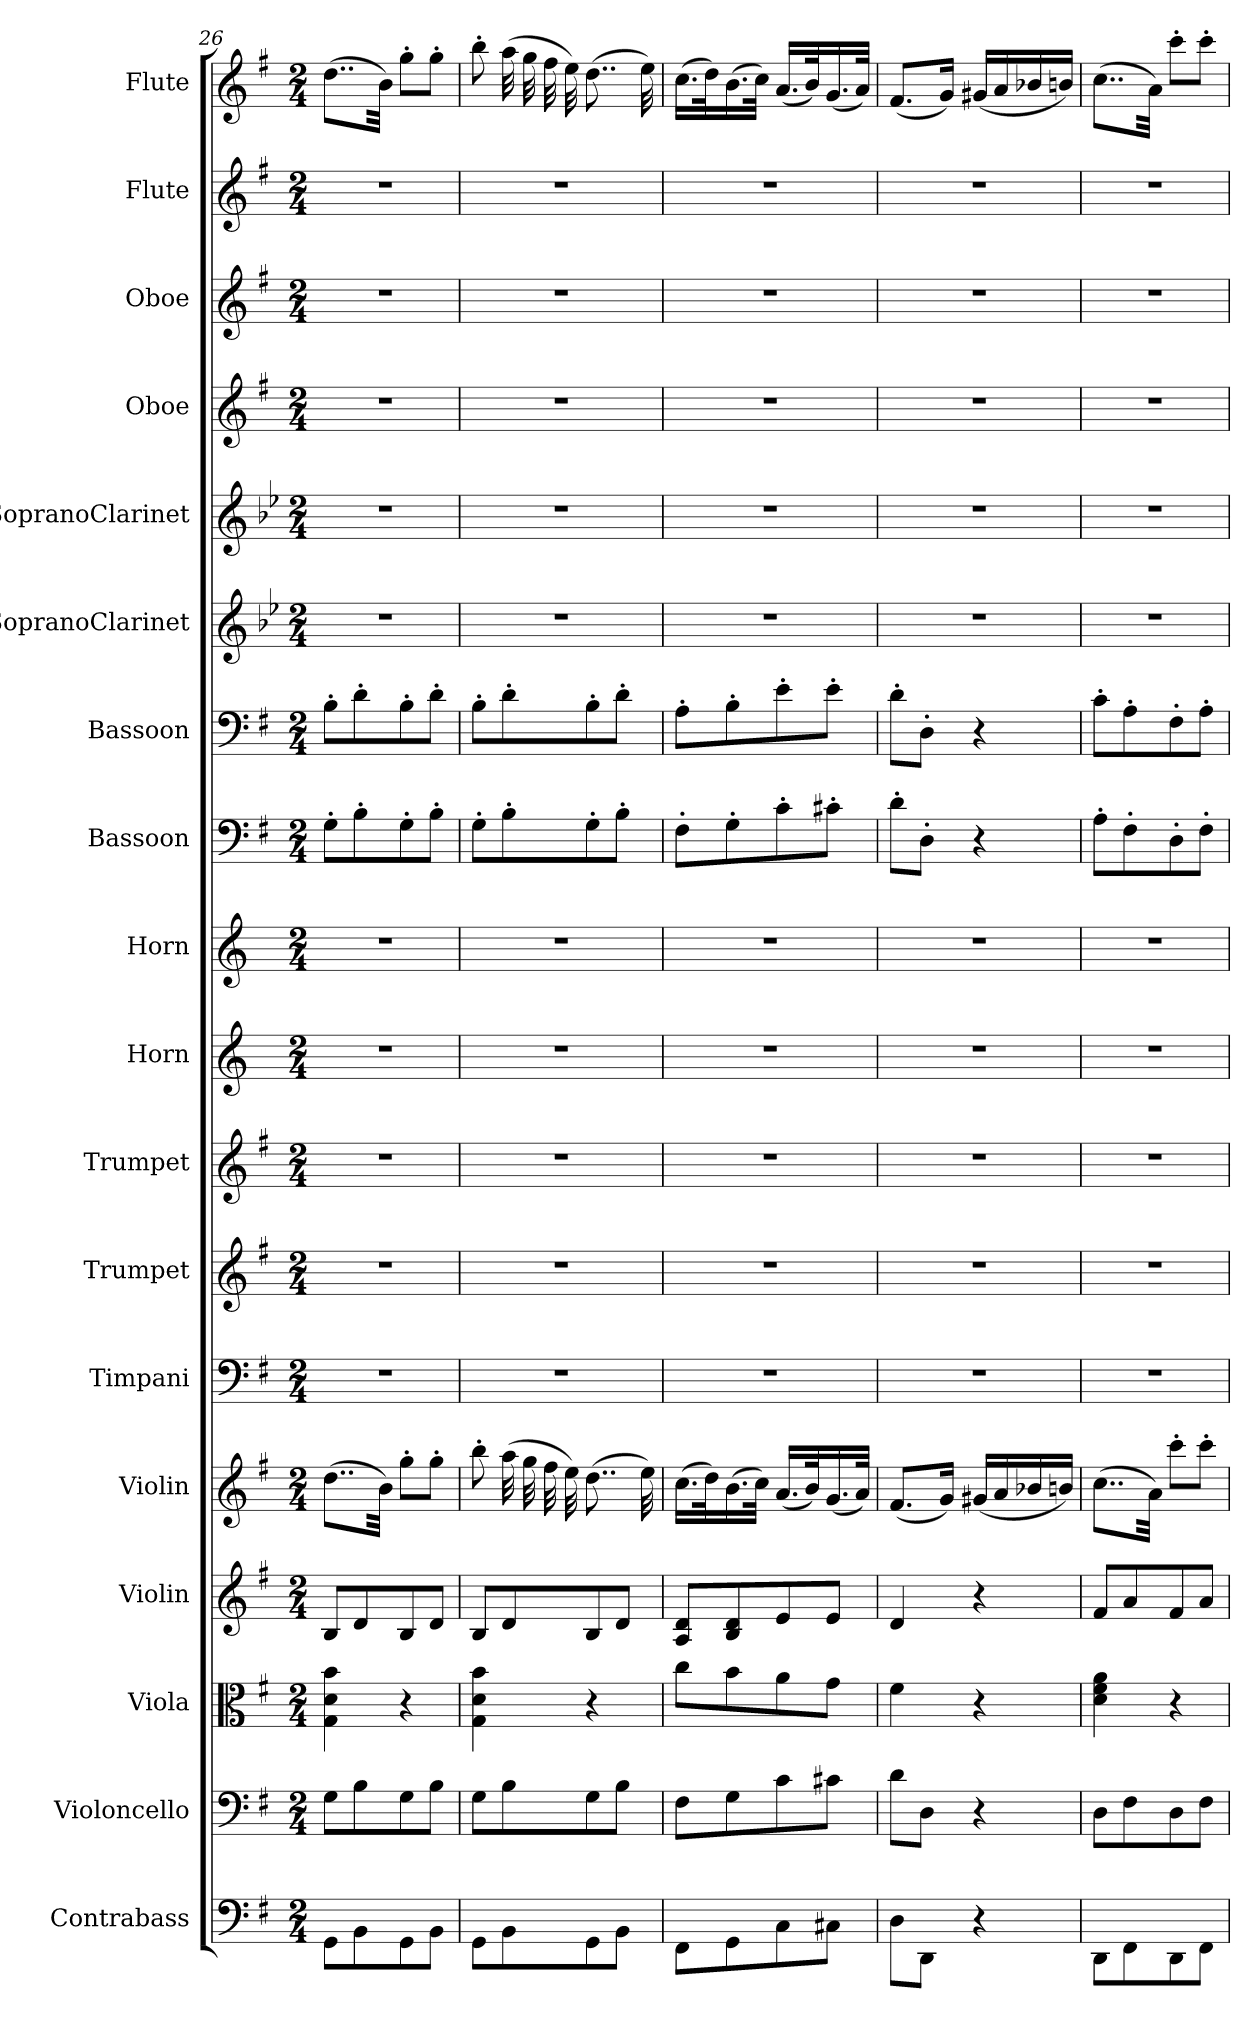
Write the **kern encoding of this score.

**kern	**kern	**kern	**kern	**kern	**kern	**kern	**kern	**kern	**kern	**kern	**kern	**kern	**kern	**kern	**kern	**kern	**kern
*part18	*part17	*part16	*part15	*part14	*part13	*part12	*part11	*part10	*part9	*part8	*part7	*part6	*part5	*part4	*part3	*part2	*part1
*staff18	*staff17	*staff16	*staff15	*staff14	*staff13	*staff12	*staff11	*staff10	*staff9	*staff8	*staff7	*staff6	*staff5	*staff4	*staff3	*staff2	*staff1
*I"Contrabass	*I"Violoncello	*I"Viola	*I"Violin	*I"Violin	*I"Timpani	*I"Trumpet	*I"Trumpet	*I"Horn	*I"Horn	*I"Bassoon	*I"Bassoon	*I"SopranoClarinet	*I"SopranoClarinet	*I"Oboe	*I"Oboe	*I"Flute	*I"Flute
*I'Cb	*I'Vc	*I'Vla	*I'Vln	*I'Vln	*I'Timp	*I'Tpt	*I'Tpt	*I'Hn	*I'Hn	*I'Bsn	*I'Bsn	*	*	*I'Ob	*I'Ob	*I'Fl	*I'Fl
*clefF4	*clefF4	*clefC3	*clefG2	*clefG2	*clefF4	*clefG2	*clefG2	*clefG2	*clefG2	*clefF4	*clefF4	*clefG2	*clefG2	*clefG2	*clefG2	*clefG2	*clefG2
*k[f#]	*k[f#]	*k[f#]	*k[f#]	*k[f#]	*k[f#]	*k[f#]	*k[f#]	*k[]	*k[]	*k[f#]	*k[f#]	*k[b-e-]	*k[b-e-]	*k[f#]	*k[f#]	*k[f#]	*k[f#]
*M2/4	*M2/4	*M2/4	*M2/4	*M2/4	*M2/4	*M2/4	*M2/4	*M2/4	*M2/4	*M2/4	*M2/4	*M2/4	*M2/4	*M2/4	*M2/4	*M2/4	*M2/4
=26	=26	=26	=26	=26	=26	=26	=26	=26	=26	=26	=26	=26	=26	=26	=26	=26	=26
8GG"\L	8G"\L	4G"\ 4d"\ 4b"\	8B"/L	(8..dd\L	2r	2r	2r	2r	2r	8G'\L	8B'\L	2r	2r	2r	2r	2r	(8..dd\L
8BB"\	8B"\	.	8d"/	.	.	.	.	.	.	8B'\	8d'\	.	.	.	.	.	.
.	.	.	.	32b\Jkk)	.	.	.	.	.	.	.	.	.	.	.	.	32b\Jkk)
8GG"\	8G"\	4r	8B"/	8gg'\L	.	.	.	.	.	8G'\	8B'\	.	.	.	.	.	8gg'\L
8BB"\J	8B"\J	.	8d"/J	8gg'\J	.	.	.	.	.	8B'\J	8d'\J	.	.	.	.	.	8gg'\J
=27	=27	=27	=27	=27	=27	=27	=27	=27	=27	=27	=27	=27	=27	=27	=27	=27	=27
8GG"\L	8G"\L	4G"\ 4d"\ 4b"\	8B"/L	8bb'\	2r	2r	2r	2r	2r	8G'\L	8B'\L	2r	2r	2r	2r	2r	8bb'\
8BB"\	8B"\	.	8d"/	(32aa\	.	.	.	.	.	8B'\	8d'\	.	.	.	.	.	(32aa\
.	.	.	.	32gg\	.	.	.	.	.	.	.	.	.	.	.	.	32gg\
.	.	.	.	32ff#\	.	.	.	.	.	.	.	.	.	.	.	.	32ff#\
.	.	.	.	32ee\)	.	.	.	.	.	.	.	.	.	.	.	.	32ee\)
8GG"\	8G"\	4r	8B"/	(8..dd\	.	.	.	.	.	8G'\	8B'\	.	.	.	.	.	(8..dd\
8BB"\J	8B"\J	.	8d"/J	.	.	.	.	.	.	8B'\J	8d'\J	.	.	.	.	.	.
.	.	.	.	32ee\)	.	.	.	.	.	.	.	.	.	.	.	.	32ee\)
=28	=28	=28	=28	=28	=28	=28	=28	=28	=28	=28	=28	=28	=28	=28	=28	=28	=28
8FF#"\L	8F#"\L	8cc"\L	8A"/ 8d"/L	(16.cc\LL	2r	2r	2r	2r	2r	8F#'\L	8A'\L	2r	2r	2r	2r	2r	(16.cc\LL
.	.	.	.	32dd\K)	.	.	.	.	.	.	.	.	.	.	.	.	32dd\K)
8GG"\	8G"\	8b"\	8B"/ 8d"/	(16.b\	.	.	.	.	.	8G'\	8B'\	.	.	.	.	.	(16.b\
.	.	.	.	32cc\JJk)	.	.	.	.	.	.	.	.	.	.	.	.	32cc\JJk)
8C"\	8c"\	8a"\	8e"/	(16.a/LL	.	.	.	.	.	8c'\	8e'\	.	.	.	.	.	(16.a/LL
.	.	.	.	32b/K)	.	.	.	.	.	.	.	.	.	.	.	.	32b/K)
8C#X"\J	8c#X"\J	8g"\J	8e"/J	(16.g/	.	.	.	.	.	8c#X'\J	8e'\J	.	.	.	.	.	(16.g/
.	.	.	.	32a/JJk)	.	.	.	.	.	.	.	.	.	.	.	.	32a/JJk)
=29	=29	=29	=29	=29	=29	=29	=29	=29	=29	=29	=29	=29	=29	=29	=29	=29	=29
8D"\L	8d"\L	4f#"\	4d"/	(8.f#/L	2r	2r	2r	2r	2r	8d'\L	8d'\L	2r	2r	2r	2r	2r	(8.f#/L
8DD"\J	8D"\J	.	.	.	.	.	.	.	.	8D'\J	8D'\J	.	.	.	.	.	.
.	.	.	.	16g/Jk)	.	.	.	.	.	.	.	.	.	.	.	.	16g/Jk)
4r	4r	4r	4r	(16g#X/LL	.	.	.	.	.	4r	4r	.	.	.	.	.	(16g#X/LL
.	.	.	.	16a/	.	.	.	.	.	.	.	.	.	.	.	.	16a/
.	.	.	.	16b-X/	.	.	.	.	.	.	.	.	.	.	.	.	16b-X/
.	.	.	.	16bn/JJ)	.	.	.	.	.	.	.	.	.	.	.	.	16bn/JJ)
=30	=30	=30	=30	=30	=30	=30	=30	=30	=30	=30	=30	=30	=30	=30	=30	=30	=30
8DD"\L	8D"\L	4d"\ 4f#"\ 4a"\	8f#"/L	(8..cc\L	2r	2r	2r	2r	2r	8A'\L	8c'\L	2r	2r	2r	2r	2r	(8..cc\L
8FF#"\	8F#"\	.	8a"/	.	.	.	.	.	.	8F#'\	8A'\	.	.	.	.	.	.
.	.	.	.	32a\Jkk)	.	.	.	.	.	.	.	.	.	.	.	.	32a\Jkk)
8DD"\	8D"\	4r	8f#"/	8ccc'\L	.	.	.	.	.	8D'\	8F#'\	.	.	.	.	.	8ccc'\L
8FF#"\J	8F#"\J	.	8a"/J	8ccc'\J	.	.	.	.	.	8F#'\J	8A'\J	.	.	.	.	.	8ccc'\J
=	=	=	=	=	=	=	=	=	=	=	=	=	=	=	=	=	=
*-	*-	*-	*-	*-	*-	*-	*-	*-	*-	*-	*-	*-	*-	*-	*-	*-	*-
